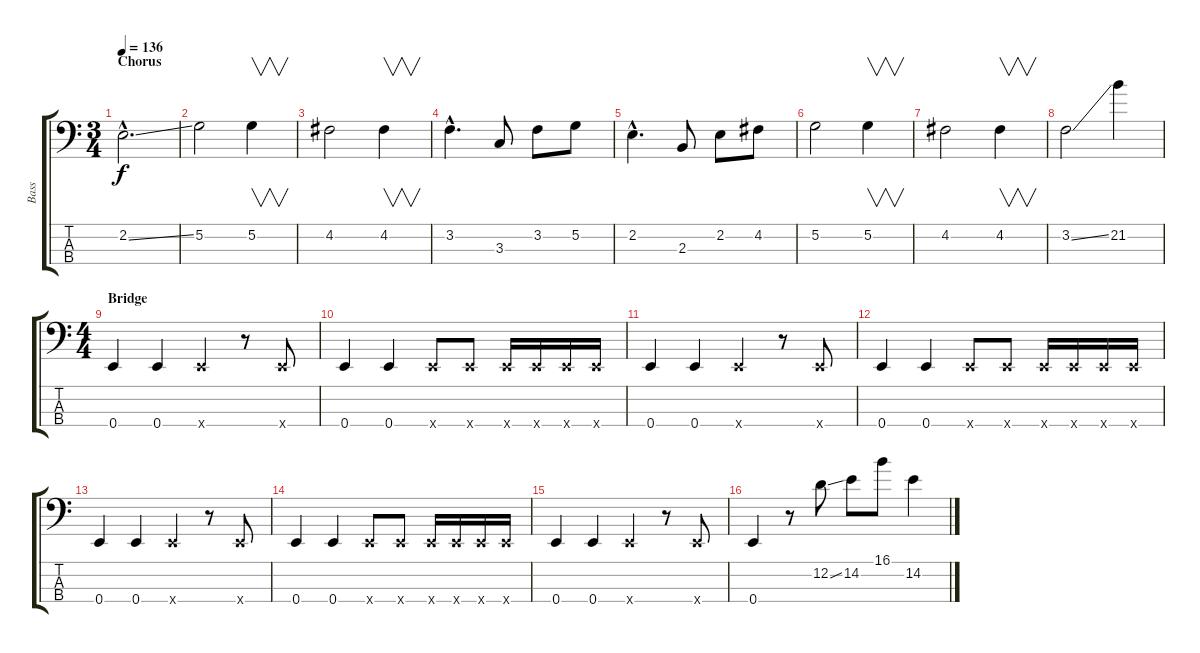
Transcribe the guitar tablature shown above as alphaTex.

\track ("Bass" "Bass") {instrument electricbasspick}
\staff {score tabs}
\tuning (G2 D2 A1 E1) {hide}
\ts (3 4)
\section ("" "Chorus")
\tempo 136
\clef f4
\ks c
2.2{ss hac}.2{d dy f} |
5.2.2 5.2.4{v} |
4.2.2 4.2.4{v} |
3.2{hac}.4{d} 3.3.8 3.2.8 5.2.8 |
2.2{hac}.4{d} 2.3.8 2.2.8 4.2.8 |
5.2.2 5.2.4{v} |
4.2.2 4.2.4{v} |
3.2{ss}.2 21.2.4 |
\ts (4 4)
\section ("" "Bridge")
0.4.4 0.4.4 0.4{x}.4 r.8 0.4{x}.8 |
0.4.4 0.4.4 0.4{x}.8 0.4{x}.8 0.4{x}.16 0.4{x}.16 0.4{x}.16 0.4{x}.16 |
0.4.4 0.4.4 0.4{x}.4 r.8 0.4{x}.8 |
0.4.4 0.4.4 0.4{x}.8 0.4{x}.8 0.4{x}.16 0.4{x}.16 0.4{x}.16 0.4{x}.16 |
0.4.4 0.4.4 0.4{x}.4 r.8 0.4{x}.8 |
0.4.4 0.4.4 0.4{x}.8 0.4{x}.8 0.4{x}.16 0.4{x}.16 0.4{x}.16 0.4{x}.16 |
0.4.4 0.4.4 0.4{x}.4 r.8 0.4{x}.8 |
0.4.4 r.8 12.2{ss}.8 14.2.8 16.1.8 14.2.4
